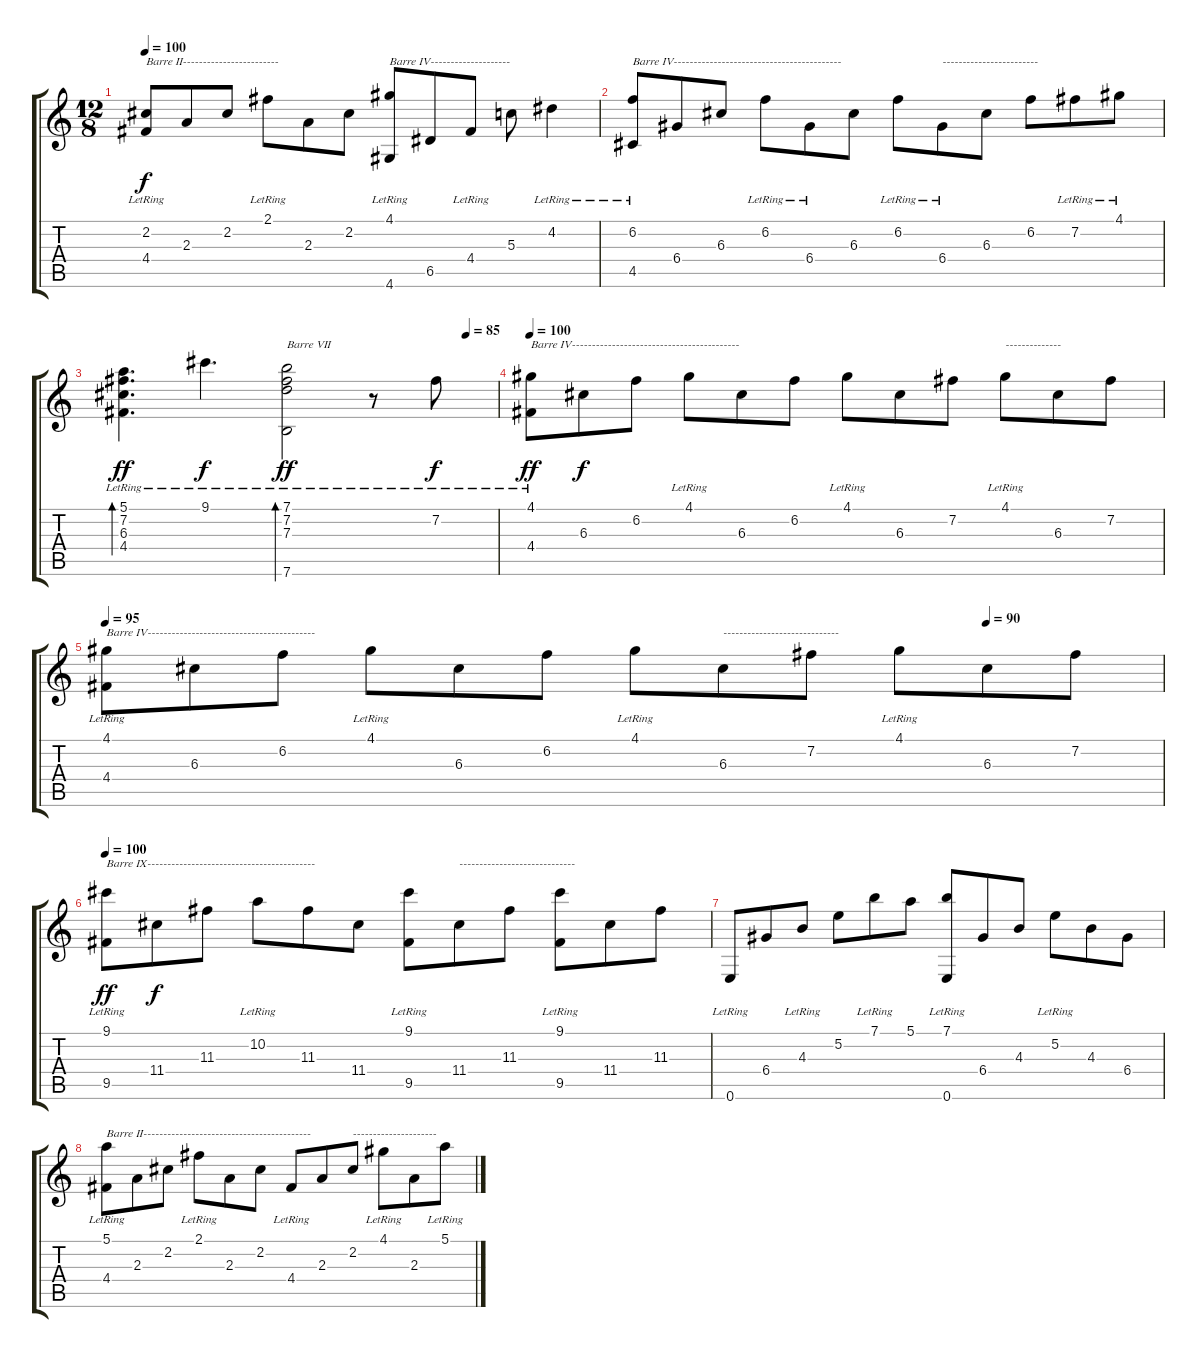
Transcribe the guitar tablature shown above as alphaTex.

\track "" {instrument acousticguitarnylon}
\staff {score tabs}
\tuning (E4 B3 G3 D3 A2 E2) {hide}
\ts (12 8)
\tempo 100
\clef g2
\ks c
(2.2{lr} 4.4{lr}).8{txt "Barre II------------------------" dy f} 2.3.8 2.2.8 2.1{lr}.8 2.3.8 2.2.8 (4.1{lr} 4.6{lr}).8{txt "Barre IV--------------------"} 6.5.8 4.4{lr}.8 5.3.8 4.2{lr}.4 |
(6.2{lr} 4.5{lr}).8{txt "Barre IV------------------------------------------"} 6.4.8 6.3.8 6.2{lr}.8 6.4{lr}.8 6.3.8 6.2{lr}.8 6.4{lr}.8{txt "------------------------"} 6.3.8 6.2.8 7.2{lr}.8 4.1{lr}.8 |
\tempo (85 0.9166666666666666)
(5.1{lr} 7.2{lr} 6.3{lr} 4.4{lr}).4{d bd 120 dy ff} 9.1{lr}.4{d dy f} (7.1{lr} 7.2{lr} 7.3{lr} 7.6{lr}).2{bd 120 txt "Barre VII" dy ff} r.8 7.2{lr}.8{dy f} |
\tempo 100
(4.1{lr} 4.4{lr}).8{txt "Barre IV------------------------------------------" dy ff} 6.3.8{dy f} 6.2.8 4.1{lr}.8 6.3.8 6.2.8 4.1{lr}.8 6.3.8 7.2.8 4.1{lr}.8{txt "--------------"} 6.3.8 7.2.8 |
\tempo 95
\tempo (90 0.8333333333333334)
(4.1{lr} 4.4{lr}).8{txt "Barre IV------------------------------------------" volume 15} 6.3.8 6.2.8 4.1{lr}.8{volume 15} 6.3.8 6.2.8 4.1{lr}.8{volume 14} 6.3.8{txt "-----------------------------"} 7.2.8 4.1{lr}.8{volume 14} 6.3.8{volume 13} 7.2.8{volume 13} |
\tempo 100
(9.1{lr} 9.5{lr}).8{txt "Barre IX------------------------------------------" dy ff volume 16} 11.4.8{dy f} 11.3.8 10.2{lr}.8 11.3.8 11.4.8 (9.1{lr} 9.5{lr}).8 11.4.8{txt "-----------------------------"} 11.3.8 (9.1{lr} 9.5{lr}).8 11.4.8 11.3.8 |
0.6{lr}.8 6.4.8 4.3{lr}.8 5.2.8 7.1{lr}.8 5.1.8 (7.1{lr} 0.6{lr}).8 6.4.8 4.3.8 5.2{lr}.8 4.3.8 6.4.8 |
(5.1{lr} 4.4{lr}).8{txt "Barre II------------------------------------------"} 2.3.8 2.2.8 2.1{lr}.8 2.3.8 2.2.8 4.4{lr}.8 2.3.8 2.2.8{txt "---------------------"} 4.1{lr}.8 2.3.8 5.1{lr}.8
